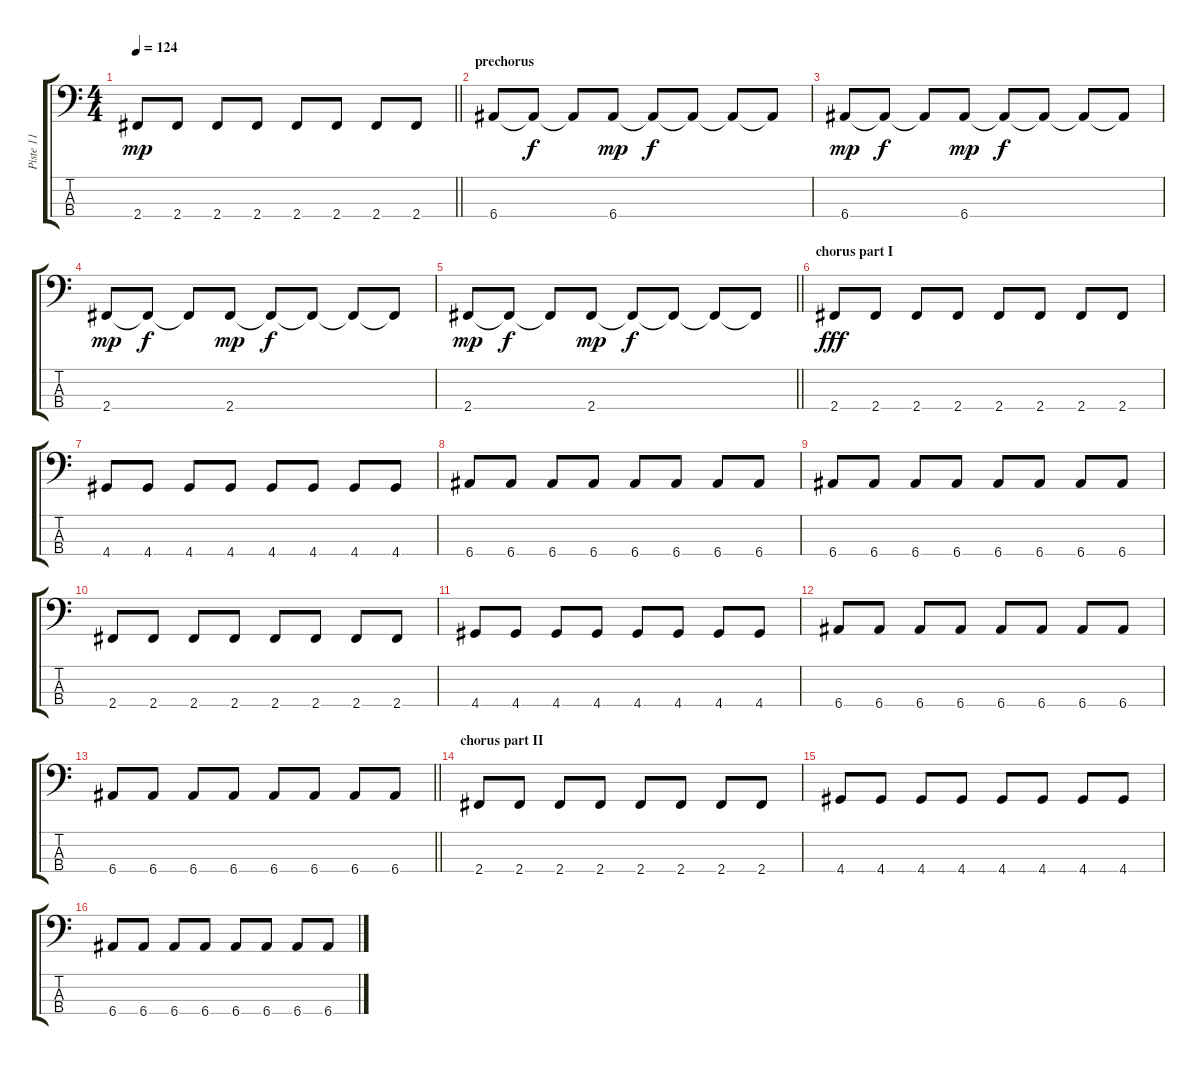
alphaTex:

\track ("Piste 11" "Piste 11") {instrument electricbassfinger}
\staff {score tabs}
\tuning (G2 D2 A1 E1) {hide}
\ts (4 4)
\tempo 124
\clef f4
\barLineRight lightlight
\ks c
2.4.8{dy mp} 2.4.8 2.4.8 2.4.8 2.4.8 2.4.8 2.4.8 2.4.8 |
\section ("" "prechorus")
6.4.8 6.4{t}.8{dy f} 6.4{t}.8 6.4.8{dy mp} 6.4{t}.8{dy f} 6.4{t}.8 6.4{t}.8 6.4{t}.8 |
6.4.8{dy mp} 6.4{t}.8{dy f} 6.4{t}.8 6.4.8{dy mp} 6.4{t}.8{dy f} 6.4{t}.8 6.4{t}.8 6.4{t}.8 |
2.4.8{dy mp} 2.4{t}.8{dy f} 2.4{t}.8 2.4.8{dy mp} 2.4{t}.8{dy f} 2.4{t}.8 2.4{t}.8 2.4{t}.8 |
\barLineRight lightlight
2.4.8{dy mp} 2.4{t}.8{dy f} 2.4{t}.8 2.4.8{dy mp} 2.4{t}.8{dy f} 2.4{t}.8 2.4{t}.8 2.4{t}.8 |
\section ("" "chorus part I")
2.4.8{dy fff volume 12} 2.4.8 2.4.8 2.4.8 2.4.8 2.4.8 2.4.8 2.4.8 |
4.4.8 4.4.8 4.4.8 4.4.8 4.4.8 4.4.8 4.4.8 4.4.8 |
6.4.8 6.4.8 6.4.8 6.4.8 6.4.8 6.4.8 6.4.8 6.4.8 |
6.4.8 6.4.8 6.4.8 6.4.8 6.4.8 6.4.8 6.4.8 6.4.8 |
2.4.8 2.4.8 2.4.8 2.4.8 2.4.8 2.4.8 2.4.8 2.4.8 |
4.4.8 4.4.8 4.4.8 4.4.8 4.4.8 4.4.8 4.4.8 4.4.8 |
6.4.8 6.4.8 6.4.8 6.4.8 6.4.8 6.4.8 6.4.8 6.4.8 |
\barLineRight lightlight
6.4.8 6.4.8 6.4.8 6.4.8 6.4.8 6.4.8 6.4.8 6.4.8 |
\section ("" "chorus part II")
2.4.8 2.4.8 2.4.8 2.4.8 2.4.8 2.4.8 2.4.8 2.4.8 |
4.4.8 4.4.8 4.4.8 4.4.8 4.4.8 4.4.8 4.4.8 4.4.8 |
6.4.8 6.4.8 6.4.8 6.4.8 6.4.8 6.4.8 6.4.8 6.4.8
